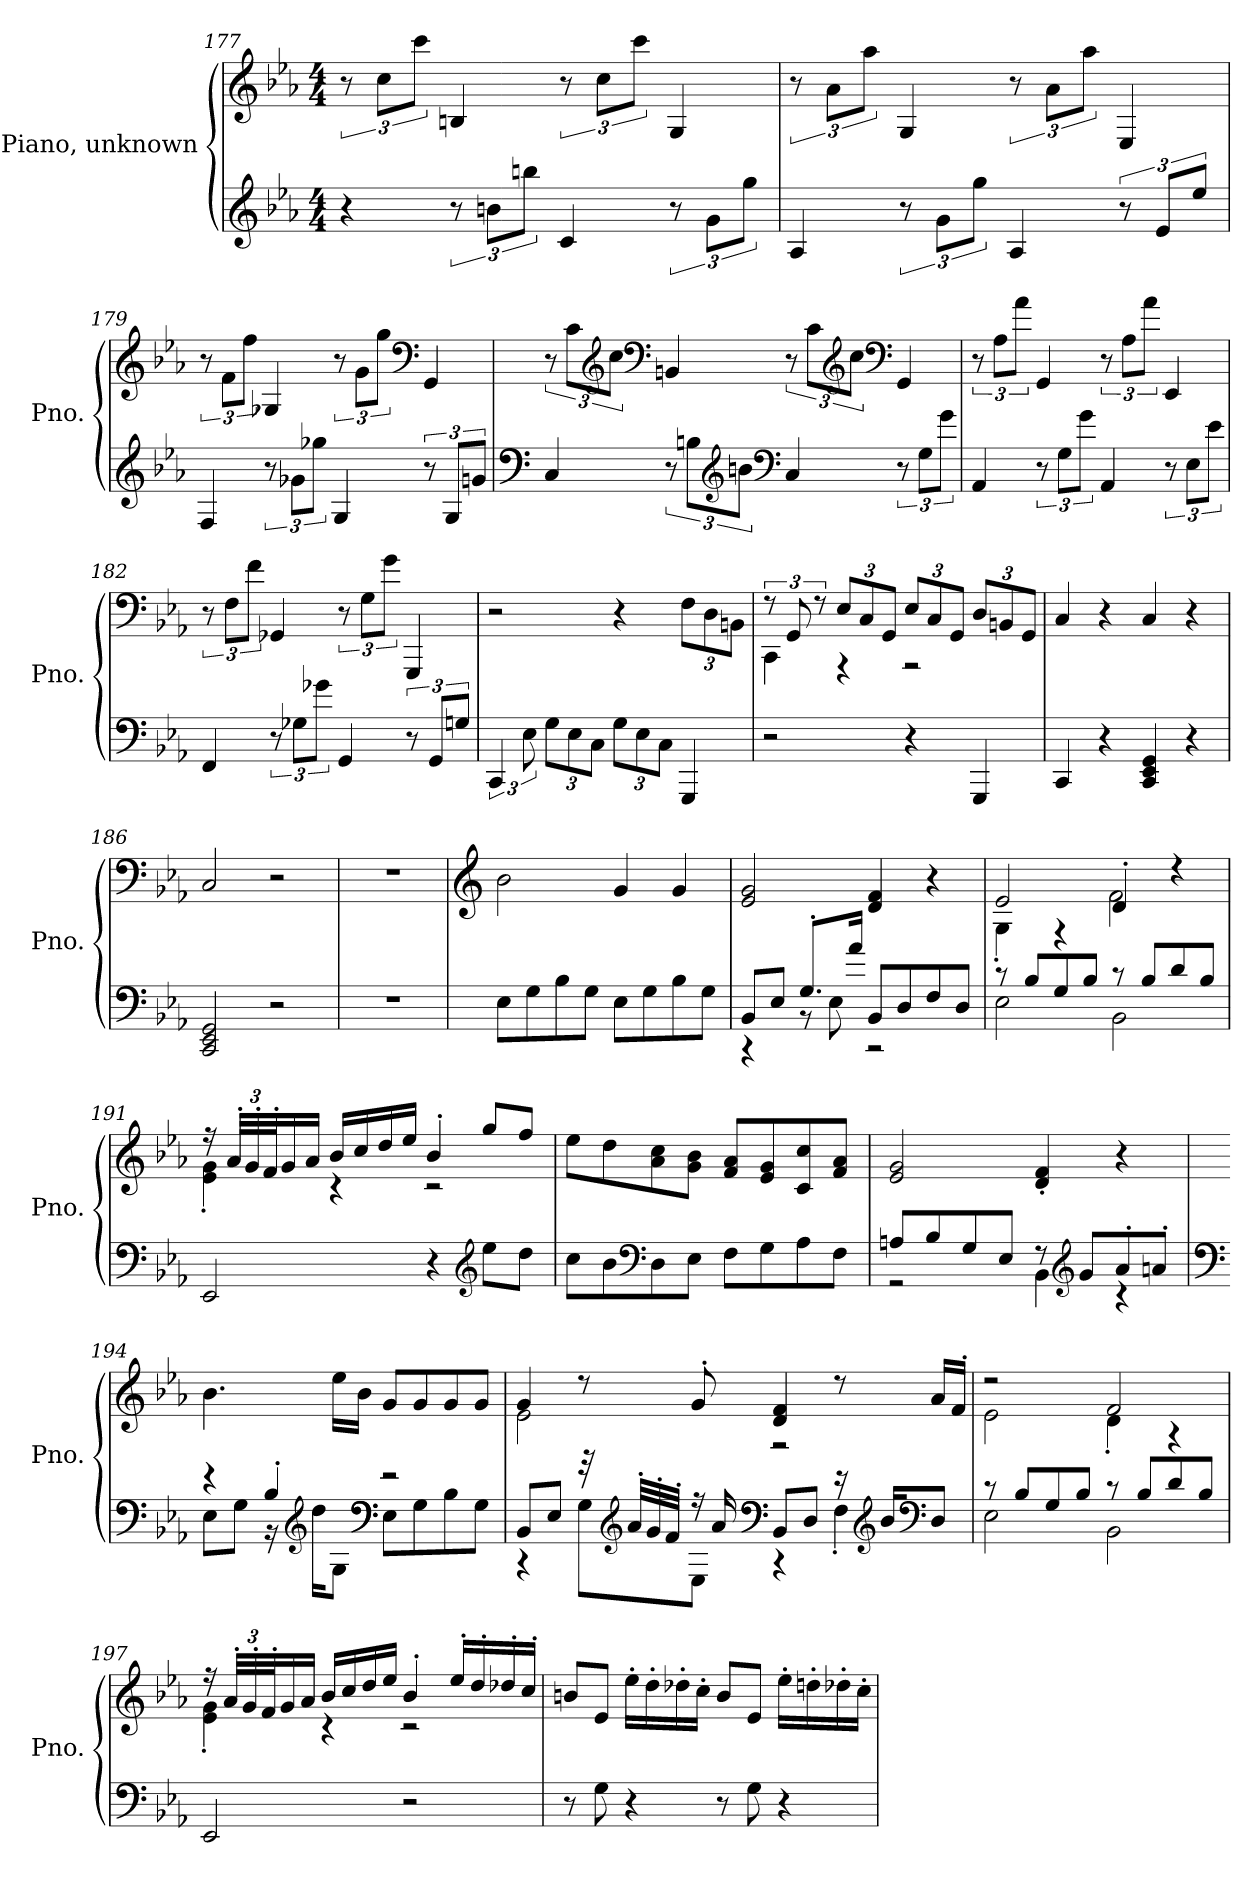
**kern	**kern
*part1	*part1
*staff2	*staff1
*I"Piano, unknown	*
*I'Pno.	*
!!LO:PB:g=z
*clefG2	*clefG2
*k[b-e-a-]	*k[b-e-a-]
*M4/4	*M4/4
=177	=177
4r	12r
.	12cc\L
.	12ccc\J
12r	4Bn/
12bn\L	.
12bbn\J	.
4c/	12r
.	12cc\L
.	12ccc\J
12r	4G/
12g\L	.
12gg\J	.
=178	=178
4A-/	12r
.	12a-\L
.	12aa-\J
12r	4G/
12g\L	.
12gg\J	.
4A-/	12r
.	12a-\L
.	12aa-\J
12r	4E-/
12e-/L	.
12ee-/J	.
=179	=179
4F/	12r
.	12f\L
.	12ff\J
12r	4G-X/
12g-X\L	.
12gg-X\J	.
4G/	12r
.	12g\L
.	12gg\J
*	*clefF4
12r	4GG/
12G/L	.
12gn/J	.
!!LO:LB:g=z
=180	=180
*clefF4	*
4C/	12r
.	12c\L
*	*clefG2
.	12cc\J
*	*clefF4
12r	4BBn/
12Bn\L	.
*clefG2	*
12bn\J	.
*clefF4	*
4C/	12r
.	12c\L
*	*clefG2
.	12cc\J
*	*clefF4
12r	4GG/
12G\L	.
12g\J	.
=181	=181
4AA-/	12r
.	12A-\L
.	12a-\J
12r	4GG/
12G\L	.
12g\J	.
4AA-/	12r
.	12A-\L
.	12a-\J
12r	4EE-/
12E-\L	.
12e-\J	.
!!LO:LB:g=z
=182	=182
4FF/	12r
.	12F\L
.	12f\J
12r	4GG-X/
12G-X\L	.
12g-X\J	.
4GG/	12r
.	12G\L
.	12g\J
12r	4GGG/
12GG/L	.
12Gn/J	.
=183	=183
6CC/	2r
12E-\	.
*Xbrackettup	*
12G\L	.
12E-\	.
12C\J	.
12G\L	4r
12E-\	.
12C\J	.
*	*Xbrackettup
4GGG/	12F\L
.	12D\
.	12BBn\J
=184	=184
*	*brackettup
*	*^
2r	12r	4CC\
.	12GG/	.
.	12r	.
*	*Xbrackettup	*
.	12E-/L	4r
.	12C/	.
.	12GG/J	.
4r	12E-/L	2r
.	12C/	.
.	12GG/J	.
4GGG/	12D/L	.
.	12BBn/	.
.	12GG/J	.
*	*v	*v
=185	=185
4CC/	4C/
4r	4r
4CC/ 4EE-/ 4GG/	4C/
4r	4r
!!LO:LB:g=z
=186	=186
2CC/ 2EE-/ 2GG/	2C/
2r	2r
=187	=187
1r	1r
=188	=188
*	*clefG2
8E-\L	2b-\
8G\	.
8B-\	.
8G\J	.
8E-\L	4g/
8G\	.
8B-\	4g/
8G\J	.
=189	=189
*^	*
8BB-/L	4r	2e-/ 2g/
8E-/J	.	.
8.G'/L	8r	.
.	8E-\	.
16a-/Jk	.	.
8BB-/L	2r	4d/ 4f/
8D/	.	.
8F/	.	4r
8D/J	.	.
=190	=190	=190
*	*	*^
8r	2E-\	2e-/	4G'\
8B-/L	.	.	.
8G/	.	.	4r
8B-/J	.	.	.
8r	2BB-\	4d'/	2f\
8B-/L	.	.	.
8d/	.	4r	.
8B-/J	.	.	.
*v	*v	*	*
!!LO:LB:g=z	!!
=191	=191	=191
2EE-/	16r	4e-\' 4g\'
.	48a-'/LLL	.
.	48g'/	.
.	48f'/J	.
.	16g/	.
.	16a-/JJ	.
.	16b-/LL	4r
.	16cc/	.
.	16dd/	.
.	16ee-/JJ	.
4r	4b-'/	2r
*clefG2	*	*
8ee-\L	8gg/L	.
8dd\J	8ff/J	.
*	*v	*v
=192	=192
8cc\L	8ee-\L
8b-\	8dd\
*clefF4	*
8D\	8a-\ 8cc\
8E-\J	8g\ 8b-\J
8F\L	8f/ 8a-/L
8G\	8e-/ 8g/
8A-\	8c/ 8cc/
8F\J	8f/ 8a-/J
=193	=193
*^	*
8An/L	2r	2e-/ 2g/
8B-/	.	.
8G/	.	.
8E-/J	.	.
8r	4BB-\	4d/' 4f/'
*clefG2	*	*
8g/L	.	.
8a-'/	4r	4r
8an'/J	.	.
!!LO:LB:g=z
=194	=194	=194
*clefF4	*	*
4r	8E-\L	4.b-\
.	8G\J	.
4B-'/	16r	.
*clefG2	*	*
.	16dd\KL	.
.	8G\J	16ee-\LL
.	.	16b-\JJ
*clefF4	*	*
2r	8E-\L	8g/L
.	8G\	8g/
.	8B-\	8g/
.	8G\J	8g/J
=195	=195	=195
*	*	*^
8BB-/L	4r	4g/	2e-\
8E-/J	.	.	.
32r	8G\L	8r	.
*clefG2	*	*	*
32a-'/LLL	.	.	.
32g'/	.	.	.
32f'/JJJ	.	.	.
16r	8E-\J	8g'/	.
16a-/	.	.	.
*clefF4	*	*	*
8BB-/L	4r	4d/ 4f/	2r
8D/J	.	.	.
16r	4F'\	8r	.
*clefG2	*	*	*
16b-/KL	.	.	.
*clefF4	*	*	*
8D/J	.	16a-/LL	.
.	.	16f'/JJ	.
=196	=196	=196	=196
8r	2E-\	2r	2e-\
8B-/L	.	.	.
8G/	.	.	.
8B-/J	.	.	.
8r	2BB-\	2f/	4d'\
8B-/L	.	.	.
8d/	.	.	4r
8B-/J	.	.	.
*v	*v	*	*
!!LO:PB:g=z	!!
=197	=197	=197
2EE-/	16r	4e-\' 4g\'
.	48a-'/LLL	.
.	48g'/	.
.	48f'/J	.
.	16g/	.
.	16a-/JJ	.
.	16b-/LL	4r
.	16cc/	.
.	16dd/	.
.	16ee-/JJ	.
2r	4b-'/	2r
.	16ee-'/LL	.
.	16dd'/	.
.	16dd-X'/	.
.	16cc'/JJ	.
*	*v	*v
=198	=198
8r	8bn/L
8G\	8e-/J
4r	16ee-'\LL
.	16dd'\
.	16dd-X'\
.	16cc'\JJ
8r	8b/L
8G\	8e-/J
4r	16ee-'\LL
.	16ddn'\
.	16dd-X'\
.	16cc'\JJ
=	=
*-	*-
